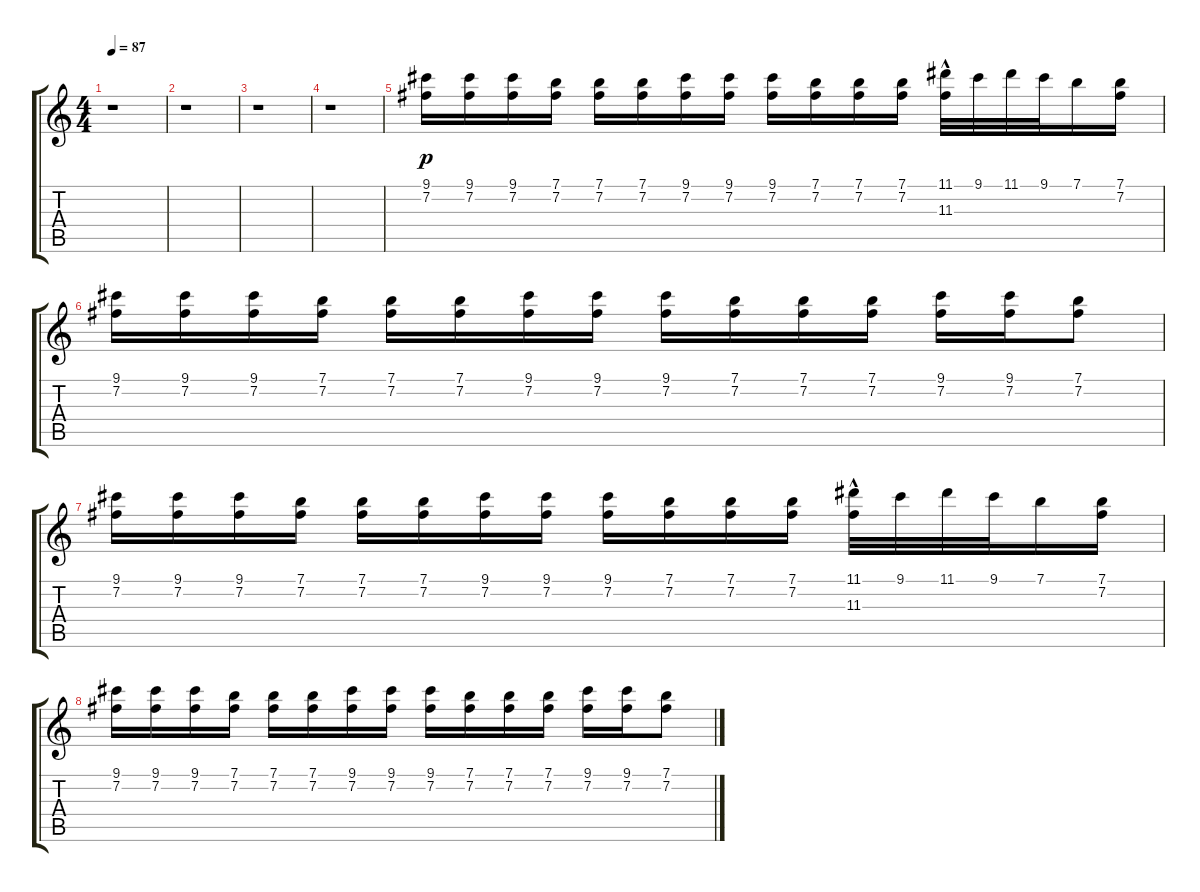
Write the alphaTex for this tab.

\track "" {instrument acousticguitarsteel}
\staff {score tabs}
\tuning (E4 B3 G3 D3 A2 E2) {hide}
\ts (4 4)
\tempo 87
\clef g2
\ks c
r.1{dy p instrument acousticguitarsteel} |
r.1 |
r.1 |
r.1 |
(9.1 7.2).16 (9.1 7.2).16 (9.1 7.2).16 (7.1 7.2).16 (7.1 7.2).16 (7.1 7.2).16 (9.1 7.2).16 (9.1 7.2).16 (9.1 7.2).16 (7.1 7.2).16 (7.1 7.2).16 (7.1 7.2).16 (11.1 11.3{hac}).32 9.1.32 11.1.32 9.1.32 7.1.16 (7.1 7.2).16 |
(9.1 7.2).16 (9.1 7.2).16 (9.1 7.2).16 (7.1 7.2).16 (7.1 7.2).16 (7.1 7.2).16 (9.1 7.2).16 (9.1 7.2).16 (9.1 7.2).16 (7.1 7.2).16 (7.1 7.2).16 (7.1 7.2).16 (9.1 7.2).16 (9.1 7.2).16 (7.1 7.2).8 |
(9.1 7.2).16 (9.1 7.2).16 (9.1 7.2).16 (7.1 7.2).16 (7.1 7.2).16 (7.1 7.2).16 (9.1 7.2).16 (9.1 7.2).16 (9.1 7.2).16 (7.1 7.2).16 (7.1 7.2).16 (7.1 7.2).16 (11.1 11.3{hac}).32 9.1.32 11.1.32 9.1.32 7.1.16 (7.1 7.2).16 |
(9.1 7.2).16 (9.1 7.2).16 (9.1 7.2).16 (7.1 7.2).16 (7.1 7.2).16 (7.1 7.2).16 (9.1 7.2).16 (9.1 7.2).16 (9.1 7.2).16 (7.1 7.2).16 (7.1 7.2).16 (7.1 7.2).16 (9.1 7.2).16 (9.1 7.2).16 (7.1 7.2).8
